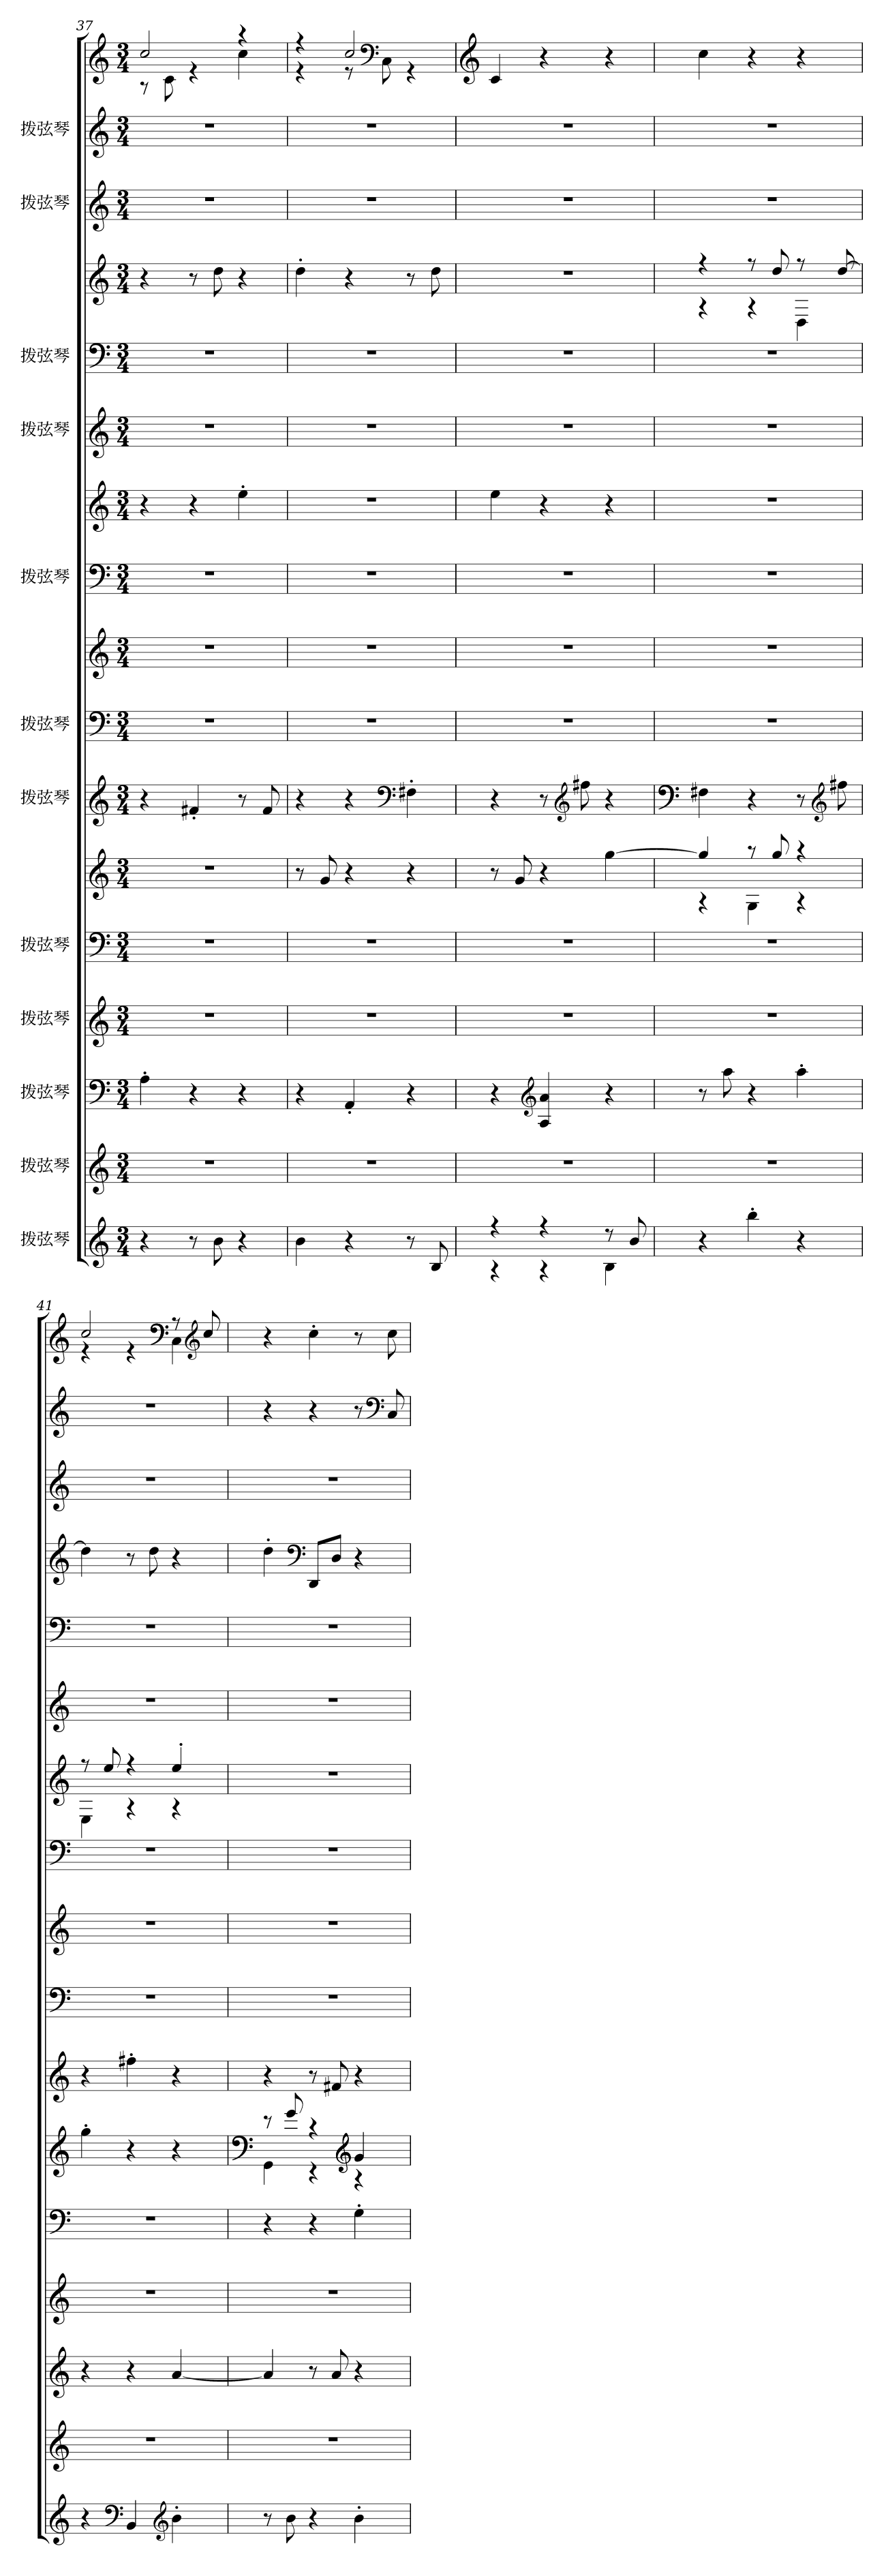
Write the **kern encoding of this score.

**kern	**kern	**kern	**kern	**kern	**kern	**kern	**kern	**kern	**kern	**kern	**kern	**kern	**kern	**kern	**kern	**kern
*part12	*part11	*part10	*part9	*part8	*part8	*part7	*part6	*part6	*part5	*part5	*part4	*part3	*part3	*part2	*part1	*part1
*staff17	*staff16	*staff15	*staff14	*staff13	*staff12	*staff11	*staff10	*staff9	*staff8	*staff7	*staff6	*staff5	*staff4	*staff3	*staff2	*staff1
*I"拨弦琴	*I"拨弦琴	*I"拨弦琴	*I"拨弦琴	*I"拨弦琴	*	*I"拨弦琴	*I"拨弦琴	*	*I"拨弦琴	*	*I"拨弦琴	*I"拨弦琴	*	*I"拨弦琴	*I"拨弦琴	*
*clefG2	*clefG2	*clefF4	*clefG2	*clefF4	*clefG2	*clefG2	*clefF4	*clefG2	*clefF4	*clefG2	*clefG2	*clefF4	*clefG2	*clefG2	*clefG2	*clefG2
*k[]	*k[]	*k[]	*k[]	*k[]	*k[]	*k[]	*k[]	*k[]	*k[]	*k[]	*k[]	*k[]	*k[]	*k[]	*k[]	*k[]
*M3/4	*M3/4	*M3/4	*M3/4	*M3/4	*M3/4	*M3/4	*M3/4	*M3/4	*M3/4	*M3/4	*M3/4	*M3/4	*M3/4	*M3/4	*M3/4	*M3/4
=37	=37	=37	=37	=37	=37	=37	=37	=37	=37	=37	=37	=37	=37	=37	=37	=37
*	*	*	*	*	*	*	*	*	*	*	*	*	*	*	*	*^
4r	2.r	4A'\	2.r	2.r	2.r	4r	2.r	2.r	2.r	4r	2.r	2.r	4r	2.r	2.r	2cc/	8r
.	.	.	.	.	.	.	.	.	.	.	.	.	.	.	.	.	8c\
8r	.	4r	.	.	.	4f#X'/	.	.	.	4r	.	.	8r	.	.	.	4r
8b\	.	.	.	.	.	.	.	.	.	.	.	.	8dd\	.	.	.	.
4r	.	4r	.	.	.	8r	.	.	.	4ee'\	.	.	4r	.	.	4r	4cc\
.	.	.	.	.	.	8f#/	.	.	.	.	.	.	.	.	.	.	.
=38	=38	=38	=38	=38	=38	=38	=38	=38	=38	=38	=38	=38	=38	=38	=38	=38	=38
4b\	2.r	4r	2.r	2.r	8r	4r	2.r	2.r	2.r	2.r	2.r	2.r	4dd'\	2.r	2.r	4r	4r
.	.	.	.	.	8g/	.	.	.	.	.	.	.	.	.	.	.	.
4r	.	4AA'/	.	.	4r	4r	.	.	.	.	.	.	4r	.	.	2cc/	8r
*	*	*	*	*	*	*	*	*	*	*	*	*	*	*	*	*clefF4	*
.	.	.	.	.	.	.	.	.	.	.	.	.	.	.	.	.	8C\
*	*	*	*	*	*	*clefF4	*	*	*	*	*	*	*	*	*	*	*
8r	.	4r	.	.	4r	4F#X'\	.	.	.	.	.	.	8r	.	.	.	4r
8B/	.	.	.	.	.	.	.	.	.	.	.	.	8dd\	.	.	.	.
*	*	*	*	*	*	*	*	*	*	*	*	*	*	*	*	*v	*v
=39	=39	=39	=39	=39	=39	=39	=39	=39	=39	=39	=39	=39	=39	=39	=39	=39
*	*	*	*	*	*	*	*	*	*	*	*	*	*	*	*	*clefG2
*^	*	*	*	*	*	*	*	*	*	*	*	*	*	*	*	*
4r	4r	2.r	4r	2.r	2.r	8r	4r	2.r	2.r	2.r	4ee\	2.r	2.r	2.r	2.r	2.r	4c/
.	.	.	.	.	.	8g/	.	.	.	.	.	.	.	.	.	.	.
*	*	*	*clefG2	*	*	*	*	*	*	*	*	*	*	*	*	*	*
4r	4r	.	4A/ 4a/	.	.	4r	8r	.	.	.	4r	.	.	.	.	.	4r
*	*	*	*	*	*	*	*clefG2	*	*	*	*	*	*	*	*	*	*
.	.	.	.	.	.	.	8ff#X\	.	.	.	.	.	.	.	.	.	.
8r	4B\	.	4r	.	.	[4gg\	4r	.	.	.	4r	.	.	.	.	.	4r
8b/	.	.	.	.	.	.	.	.	.	.	.	.	.	.	.	.	.
*v	*v	*	*	*	*	*	*	*	*	*	*	*	*	*	*	*	*
!!LO:PB:g=z
=40	=40	=40	=40	=40	=40	=40	=40	=40	=40	=40	=40	=40	=40	=40	=40	=40
*	*	*	*	*	*	*clefF4	*	*	*	*	*	*	*	*	*	*
*	*	*	*	*	*^	*	*	*	*	*	*	*	*^	*	*	*
4r	2.r	8r	2.r	2.r	4gg/]	4r	4F#X\	2.r	2.r	2.r	2.r	2.r	2.r	4r	4r	2.r	2.r	4cc\
.	.	8aa\	.	.	.	.	.	.	.	.	.	.	.	.	.	.	.	.
4bb'\	.	4r	.	.	8r	4G\	4r	.	.	.	.	.	.	8r	4r	.	.	4r
.	.	.	.	.	8gg/	.	.	.	.	.	.	.	.	8dd/	.	.	.	.
4r	.	4aa'\	.	.	4r	4r	8r	.	.	.	.	.	.	8r	4D\	.	.	4r
*	*	*	*	*	*	*	*clefG2	*	*	*	*	*	*	*	*	*	*	*
.	.	.	.	.	.	.	8ff#X\	.	.	.	.	.	.	[8dd/	.	.	.	.
*	*	*	*	*	*v	*v	*	*	*	*	*	*	*	*v	*v	*	*	*
=41	=41	=41	=41	=41	=41	=41	=41	=41	=41	=41	=41	=41	=41	=41	=41	=41
*	*	*	*	*	*	*	*	*	*	*^	*	*	*	*	*	*^
4r	2.r	4r	2.r	2.r	4gg'\	4r	2.r	2.r	2.r	8r	4E\	2.r	2.r	4dd\]	2.r	2.r	2cc/	4r
.	.	.	.	.	.	.	.	.	.	8ee/	.	.	.	.	.	.	.	.
*clefF4	*	*	*	*	*	*	*	*	*	*	*	*	*	*	*	*	*	*
4BB/	.	4r	.	.	4r	4ff#X'\	.	.	.	4r	4r	.	.	8r	.	.	.	4r
.	.	.	.	.	.	.	.	.	.	.	.	.	.	8dd\	.	.	.	.
*clefG2	*	*	*	*	*	*	*	*	*	*	*	*	*	*	*	*	*clefF4	*
4b'\	.	[4a/	.	.	4r	4r	.	.	.	4ee'/	4r	.	.	4r	.	.	8r	4C\
*	*	*	*	*	*	*	*	*	*	*	*	*	*	*	*	*	*clefG2	*
.	.	.	.	.	.	.	.	.	.	.	.	.	.	.	.	.	8cc/	.
*	*	*	*	*	*	*	*	*	*	*v	*v	*	*	*	*	*	*v	*v
=42	=42	=42	=42	=42	=42	=42	=42	=42	=42	=42	=42	=42	=42	=42	=42	=42
*	*	*	*	*	*clefF4	*	*	*	*	*	*	*	*	*	*	*
*	*	*	*	*	*^	*	*	*	*	*	*	*	*	*	*	*
8r	2.r	4a/]	2.r	4r	8r	4GG\	4r	2.r	2.r	2.r	2.r	2.r	2.r	4dd'\	2.r	4r	4r
8b\	.	.	.	.	8g/	.	.	.	.	.	.	.	.	.	.	.	.
*	*	*	*	*	*	*	*	*	*	*	*	*	*	*clefF4	*	*	*
4r	.	8r	.	4r	4r	4r	8r	.	.	.	.	.	.	8DD/L	.	4r	4cc'\
.	.	8a/	.	.	.	.	8f#X/	.	.	.	.	.	.	8D/J	.	.	.
*	*	*	*	*	*clefG2	*	*	*	*	*	*	*	*	*	*	*	*
4b'\	.	4r	.	4G'\	4g/	4r	4r	.	.	.	.	.	.	4r	.	8r	8r
*	*	*	*	*	*	*	*	*	*	*	*	*	*	*	*	*clefF4	*
.	.	.	.	.	.	.	.	.	.	.	.	.	.	.	.	8C/	8cc\
*	*	*	*	*	*v	*v	*	*	*	*	*	*	*	*	*	*	*
=	=	=	=	=	=	=	=	=	=	=	=	=	=	=	=	=
*-	*-	*-	*-	*-	*-	*-	*-	*-	*-	*-	*-	*-	*-	*-	*-	*-
